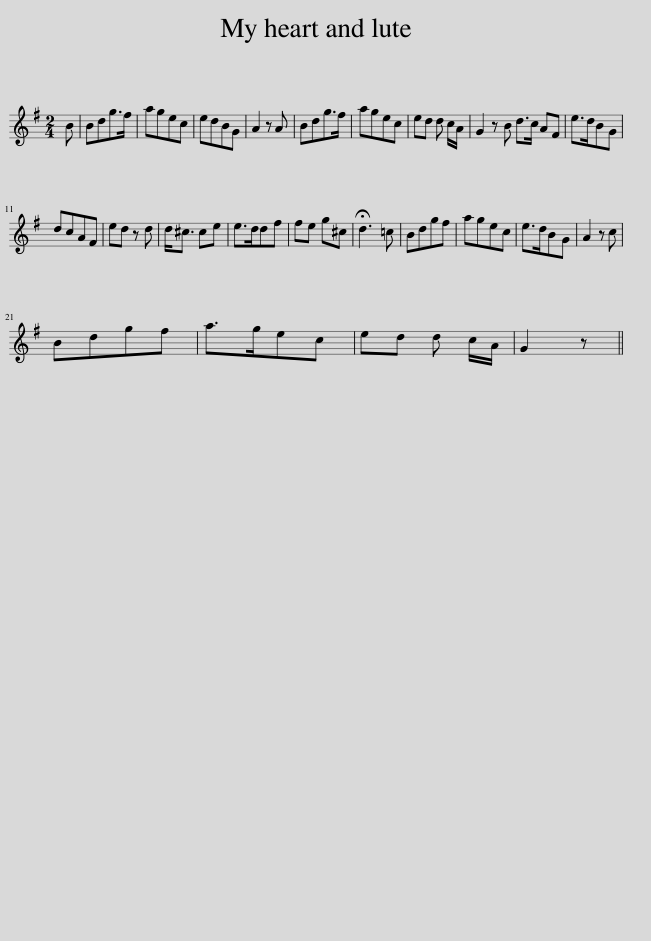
X:1
L:1/8
M:2/4
I:linebreak $
K:G
V:1 treble
V:1
 B | Bdg>f | agec | edBG | A2 z A | %5
 Bdg>f | agec | ed d c/A/ | G2 z B d>c AF | e>dBG |$ %10
 dcAF | ed z d | d<^c ce | e>ddf | fe g^c | %15
 !fermata!d3 =c | Bdgf | agec | e>dBG | A2 z c |$ %20
 Bdgf | a>gec | ed d c/A/ | G2 z || %24
